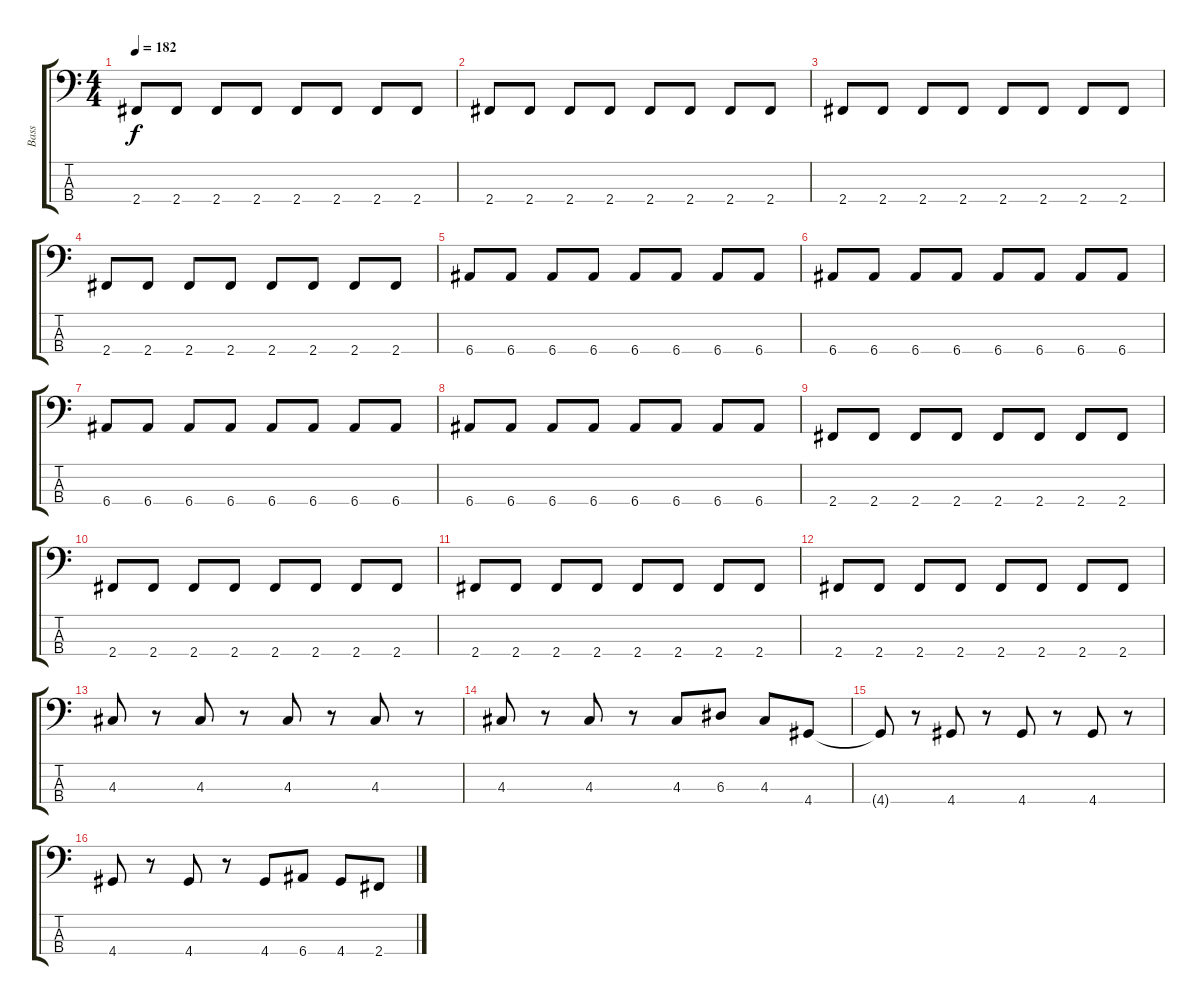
\track ("Bass" "Bass") {instrument electricbassfinger}
\staff {score tabs}
\tuning (G2 D2 A1 E1) {hide}
\ts (4 4)
\tempo 182
\clef f4
\ks c
2.4.8{dy f} 2.4.8 2.4.8 2.4.8 2.4.8 2.4.8 2.4.8 2.4.8 |
2.4.8 2.4.8 2.4.8 2.4.8 2.4.8 2.4.8 2.4.8 2.4.8 |
2.4.8 2.4.8 2.4.8 2.4.8 2.4.8 2.4.8 2.4.8 2.4.8 |
2.4.8 2.4.8 2.4.8 2.4.8 2.4.8 2.4.8 2.4.8 2.4.8 |
6.4.8 6.4.8 6.4.8 6.4.8 6.4.8 6.4.8 6.4.8 6.4.8 |
6.4.8 6.4.8 6.4.8 6.4.8 6.4.8 6.4.8 6.4.8 6.4.8 |
6.4.8 6.4.8 6.4.8 6.4.8 6.4.8 6.4.8 6.4.8 6.4.8 |
6.4.8 6.4.8 6.4.8 6.4.8 6.4.8 6.4.8 6.4.8 6.4.8 |
2.4.8 2.4.8 2.4.8 2.4.8 2.4.8 2.4.8 2.4.8 2.4.8 |
2.4.8 2.4.8 2.4.8 2.4.8 2.4.8 2.4.8 2.4.8 2.4.8 |
2.4.8 2.4.8 2.4.8 2.4.8 2.4.8 2.4.8 2.4.8 2.4.8 |
2.4.8 2.4.8 2.4.8 2.4.8 2.4.8 2.4.8 2.4.8 2.4.8 |
4.3.8 r.8 4.3.8 r.8 4.3.8 r.8 4.3.8 r.8 |
4.3.8 r.8 4.3.8 r.8 4.3.8 6.3.8 4.3.8 4.4.8 |
4.4{t}.8 r.8 4.4.8 r.8 4.4.8 r.8 4.4.8 r.8 |
4.4.8 r.8 4.4.8 r.8 4.4.8 6.4.8 4.4.8 2.4.8
